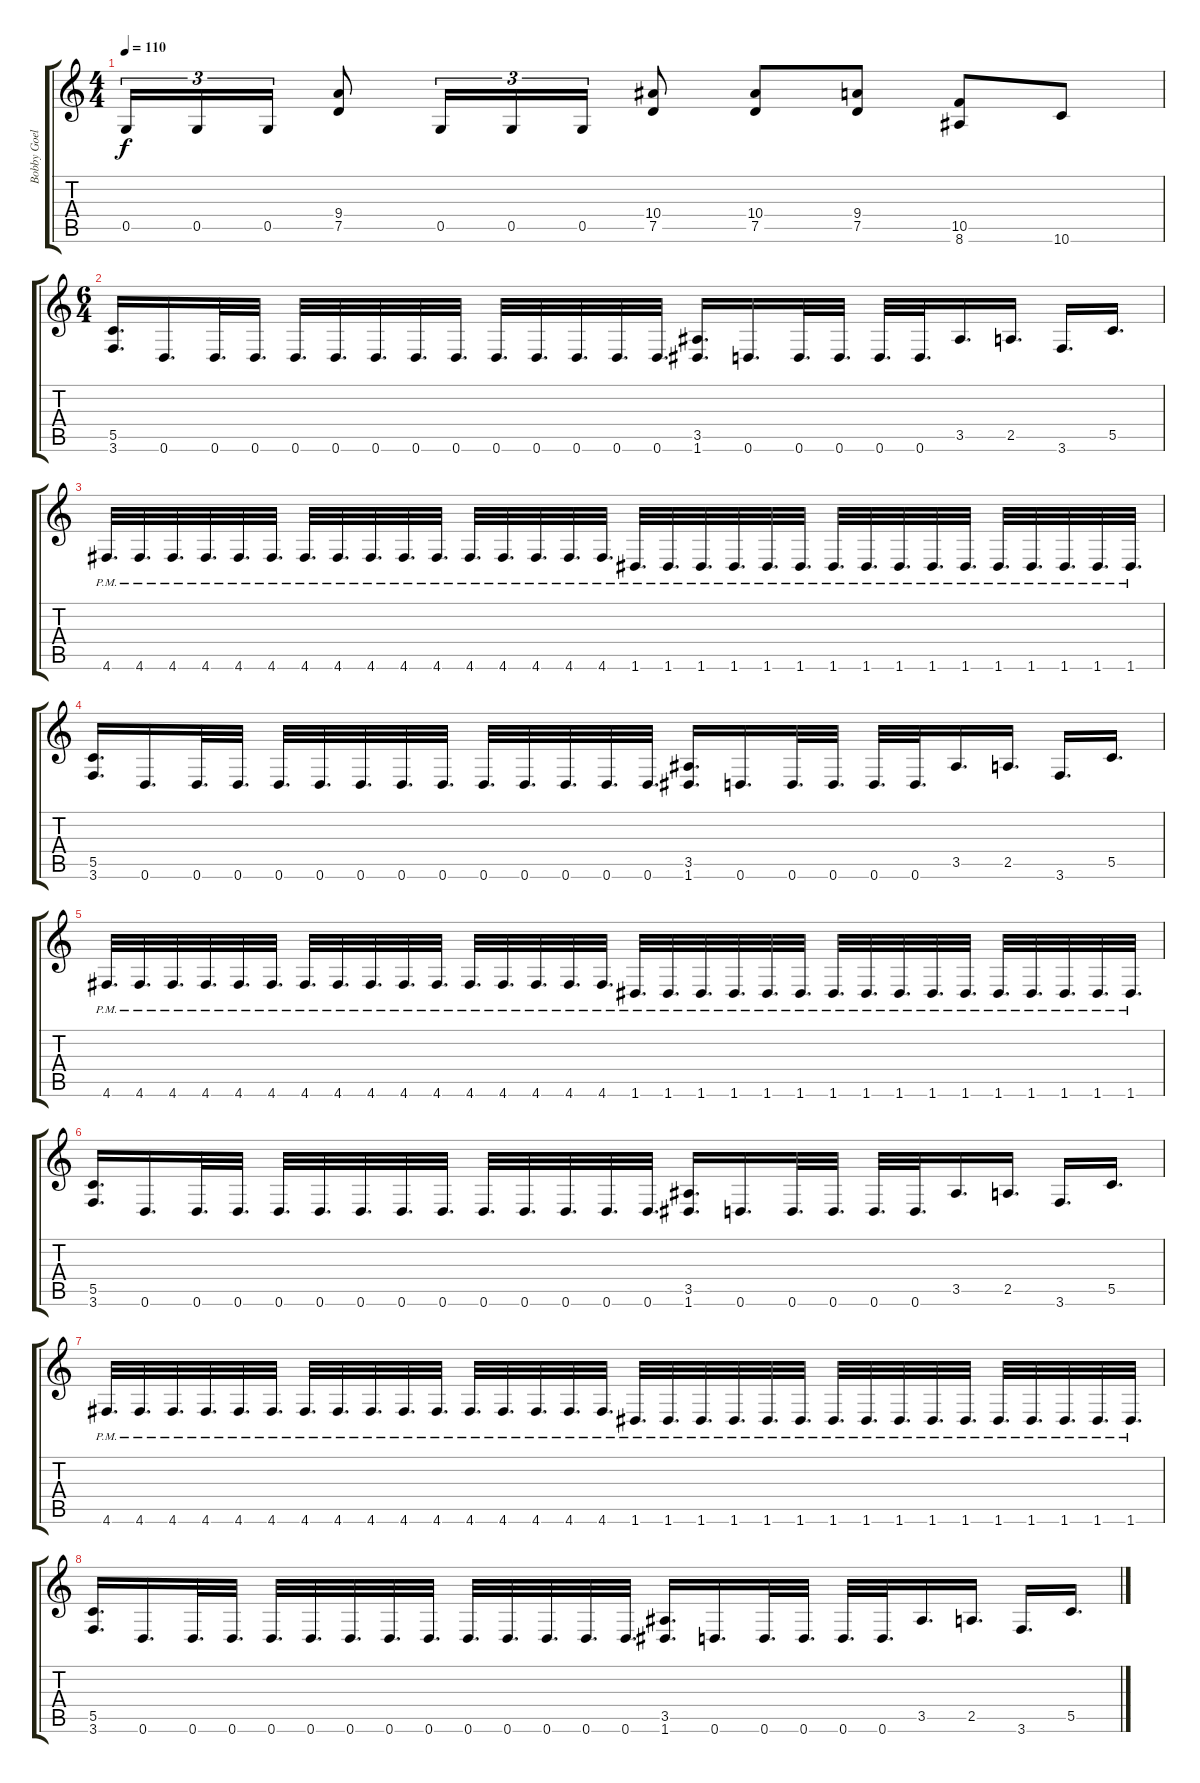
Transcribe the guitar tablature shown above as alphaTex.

\track ("Bobby Goelble" "Bobby Goel") {instrument overdrivenguitar}
\staff {score tabs}
\tuning (D4 A3 F3 C3 G2 D2) {hide}
\ts (4 4)
\tempo 110
\clef g2
\ks c
0.5.16{tu (3 2) dy f} 0.5.16{tu (3 2)} 0.5.16{tu (3 2)} (9.4 7.5).8 0.5.16{tu (3 2)} 0.5.16{tu (3 2)} 0.5.16{tu (3 2)} (10.4 7.5).8 (10.4 7.5).8 (9.4 7.5).8 (10.5 8.6).8 10.6.8 |
\ts (6 4)
(5.5 3.6).16{d} 0.6.16{d} 0.6.32{d} 0.6.32{d} 0.6.32{d} 0.6.32{d} 0.6.32{d} 0.6.32{d} 0.6.32{d} 0.6.32{d} 0.6.32{d} 0.6.32{d} 0.6.32{d} 0.6.32{d} (3.5 1.6).16{d} 0.6.16{d} 0.6.32{d} 0.6.32{d} 0.6.32{d} 0.6.32{d} 3.5.16{d} 2.5.16{d} 3.6.16{d} 5.5.16{d} |
4.6{pm}.32{d} 4.6{pm}.32{d} 4.6{pm}.32{d} 4.6{pm}.32{d} 4.6{pm}.32{d} 4.6{pm}.32{d} 4.6{pm}.32{d} 4.6{pm}.32{d} 4.6{pm}.32{d} 4.6{pm}.32{d} 4.6{pm}.32{d} 4.6{pm}.32{d} 4.6{pm}.32{d} 4.6{pm}.32{d} 4.6{pm}.32{d} 4.6{pm}.32{d} 1.6{pm}.32{d} 1.6{pm}.32{d} 1.6{pm}.32{d} 1.6{pm}.32{d} 1.6{pm}.32{d} 1.6{pm}.32{d} 1.6{pm}.32{d} 1.6{pm}.32{d} 1.6{pm}.32{d} 1.6{pm}.32{d} 1.6{pm}.32{d} 1.6{pm}.32{d} 1.6{pm}.32{d} 1.6{pm}.32{d} 1.6{pm}.32{d} 1.6{pm}.32{d} |
(5.5 3.6).16{d} 0.6.16{d} 0.6.32{d} 0.6.32{d} 0.6.32{d} 0.6.32{d} 0.6.32{d} 0.6.32{d} 0.6.32{d} 0.6.32{d} 0.6.32{d} 0.6.32{d} 0.6.32{d} 0.6.32{d} (3.5 1.6).16{d} 0.6.16{d} 0.6.32{d} 0.6.32{d} 0.6.32{d} 0.6.32{d} 3.5.16{d} 2.5.16{d} 3.6.16{d} 5.5.16{d} |
4.6{pm}.32{d} 4.6{pm}.32{d} 4.6{pm}.32{d} 4.6{pm}.32{d} 4.6{pm}.32{d} 4.6{pm}.32{d} 4.6{pm}.32{d} 4.6{pm}.32{d} 4.6{pm}.32{d} 4.6{pm}.32{d} 4.6{pm}.32{d} 4.6{pm}.32{d} 4.6{pm}.32{d} 4.6{pm}.32{d} 4.6{pm}.32{d} 4.6{pm}.32{d} 1.6{pm}.32{d} 1.6{pm}.32{d} 1.6{pm}.32{d} 1.6{pm}.32{d} 1.6{pm}.32{d} 1.6{pm}.32{d} 1.6{pm}.32{d} 1.6{pm}.32{d} 1.6{pm}.32{d} 1.6{pm}.32{d} 1.6{pm}.32{d} 1.6{pm}.32{d} 1.6{pm}.32{d} 1.6{pm}.32{d} 1.6{pm}.32{d} 1.6{pm}.32{d} |
(5.5 3.6).16{d} 0.6.16{d} 0.6.32{d} 0.6.32{d} 0.6.32{d} 0.6.32{d} 0.6.32{d} 0.6.32{d} 0.6.32{d} 0.6.32{d} 0.6.32{d} 0.6.32{d} 0.6.32{d} 0.6.32{d} (3.5 1.6).16{d} 0.6.16{d} 0.6.32{d} 0.6.32{d} 0.6.32{d} 0.6.32{d} 3.5.16{d} 2.5.16{d} 3.6.16{d} 5.5.16{d} |
4.6{pm}.32{d} 4.6{pm}.32{d} 4.6{pm}.32{d} 4.6{pm}.32{d} 4.6{pm}.32{d} 4.6{pm}.32{d} 4.6{pm}.32{d} 4.6{pm}.32{d} 4.6{pm}.32{d} 4.6{pm}.32{d} 4.6{pm}.32{d} 4.6{pm}.32{d} 4.6{pm}.32{d} 4.6{pm}.32{d} 4.6{pm}.32{d} 4.6{pm}.32{d} 1.6{pm}.32{d} 1.6{pm}.32{d} 1.6{pm}.32{d} 1.6{pm}.32{d} 1.6{pm}.32{d} 1.6{pm}.32{d} 1.6{pm}.32{d} 1.6{pm}.32{d} 1.6{pm}.32{d} 1.6{pm}.32{d} 1.6{pm}.32{d} 1.6{pm}.32{d} 1.6{pm}.32{d} 1.6{pm}.32{d} 1.6{pm}.32{d} 1.6{pm}.32{d} |
(5.5 3.6).16{d} 0.6.16{d} 0.6.32{d} 0.6.32{d} 0.6.32{d} 0.6.32{d} 0.6.32{d} 0.6.32{d} 0.6.32{d} 0.6.32{d} 0.6.32{d} 0.6.32{d} 0.6.32{d} 0.6.32{d} (3.5 1.6).16{d} 0.6.16{d} 0.6.32{d} 0.6.32{d} 0.6.32{d} 0.6.32{d} 3.5.16{d} 2.5.16{d} 3.6.16{d} 5.5.16{d}
